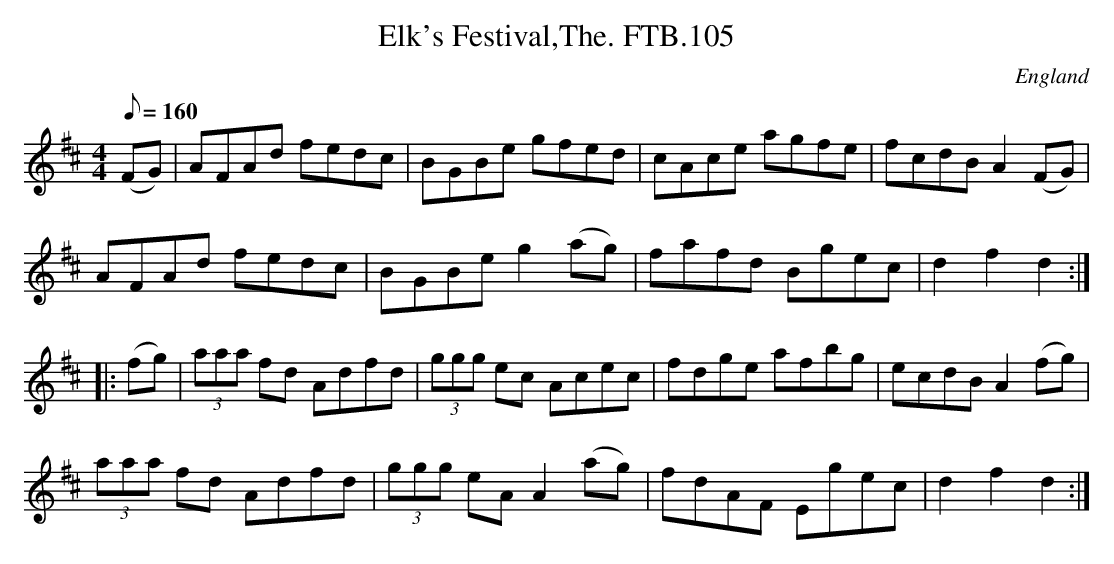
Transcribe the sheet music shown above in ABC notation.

X:1
T:Elk's Festival,The. FTB.105
M:4/4
L:1/8
Q:160
O:England
K:D
(FG)|AFAd fedc|BGBe gfed|cAce agfe|fcdBA2(FG)|
AFAd fedc|BGBeg2(ag)|fafd Bgec|d2f2d2:|
|:(fg)|(3aaa fd Adfd|(3ggg ec Acec|fdge afbg|ecdBA2(fg)|
(3aaa fd Adfd|(3ggg eAA2(ag)|fdAF Egec|d2f2d2:|
